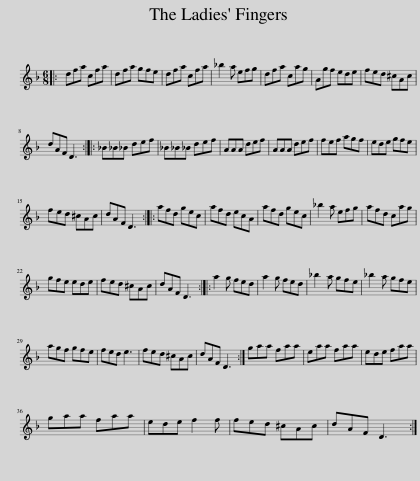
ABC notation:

X:1
L:1/8
M:6/8
I:linebreak $
K:Dmin
V:1 treble
V:1
|: dfa cfa | dfa gfe | dfa cfa | _b2 a efg | dfa cag | %5
 Agf ede | fed ^cAc |$ dAF D3 :: _B_B_B def | _B_B_B def | %10
 AAA def | AAA def | fef agf | ede gfe |$ fed ^cAc | %15
 dAF D3 :: afd gec | afd ecA | afd gec | _b2 a efg | %20
 afd cag |$ gfe ede | fed ^cAc | dAF D3 :: a2 g fed | %25
 a2 g fed | _b2 a gfe | _b2 a gfe |$ agf gfe | fed e3 | %30
 fed ^cAc | dAF D3 :| gaa faa | eaa faa | ede faa |$ %35
 gaa faa | ede f2 f | fed ^cAc | dAF D3 :| %39
